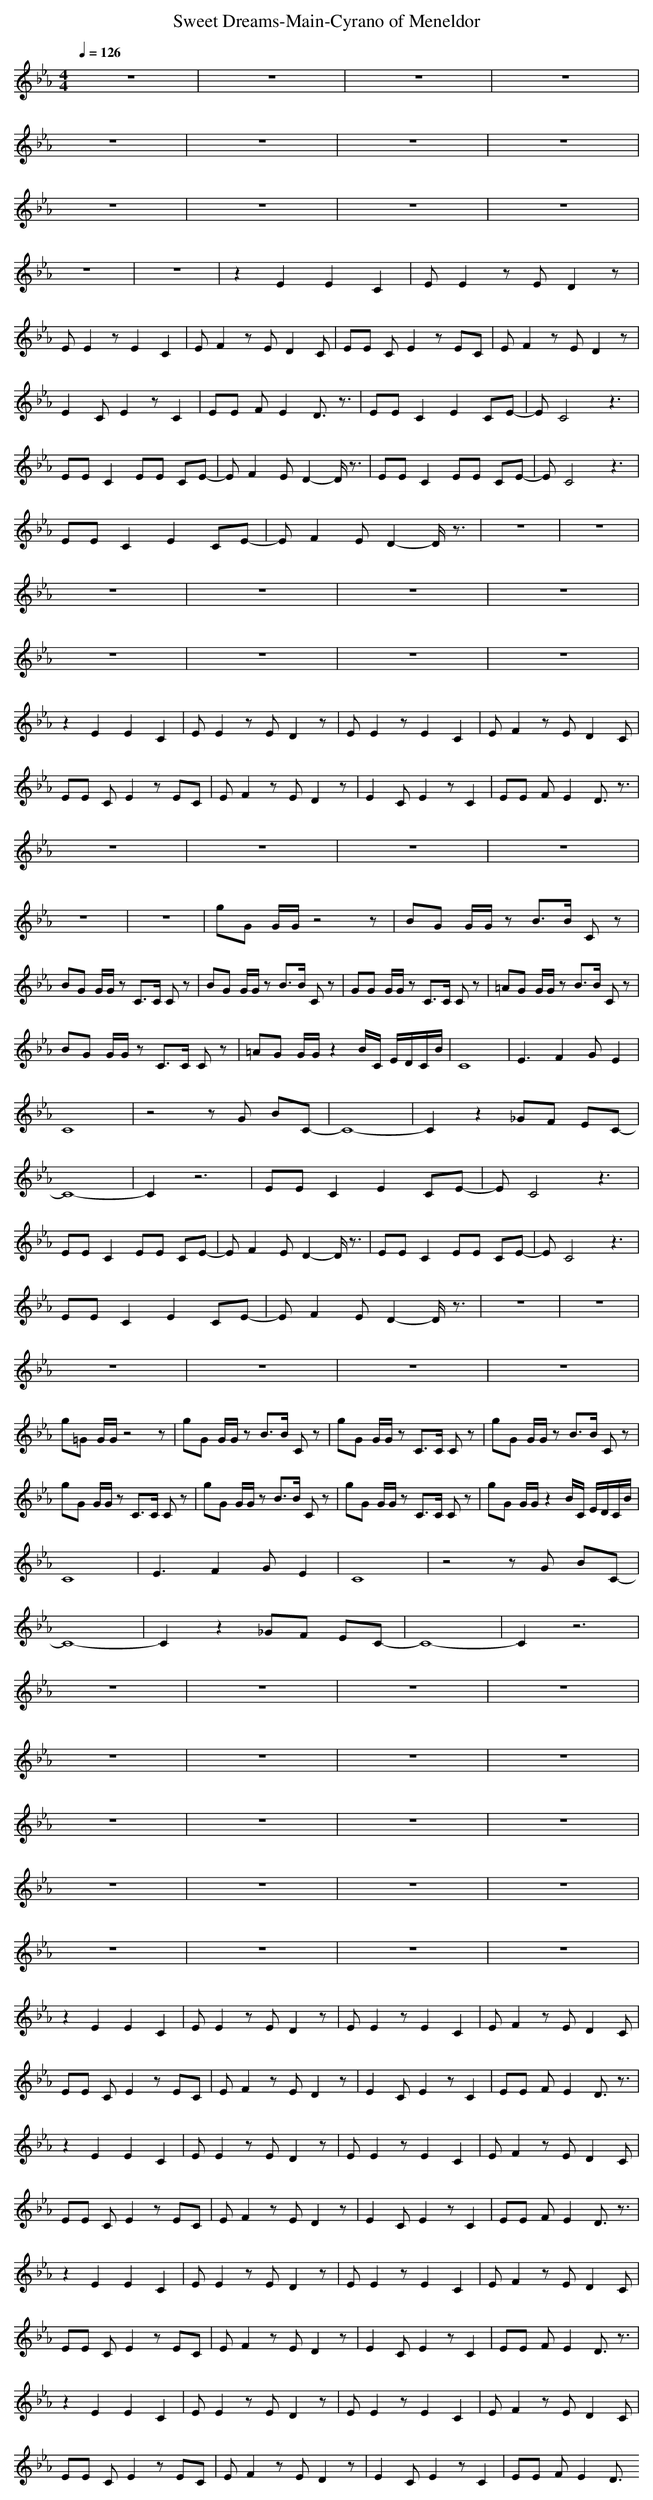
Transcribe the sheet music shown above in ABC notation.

X:1
T: Sweet Dreams-Main-Cyrano of Meneldor
M: 4/4
L: 1/8
Q:1/4=126
K:Eb
V:1
z8|z8|z8|z8|
z8|z8|z8|z8|
z8|z8|z8|z8|
z8|z8|z2 E2 E2 C2|EE2z ED2z|
EE2z E2 C2|EF2z ED2C|EE CE2z EC|EF2z ED2z|
E2 CE2z C2|EE FE2D3/2z3/2|EE C2 E2 CE-|EC4z3|
EE C2 EE CE-|EF2E D2- D/2z3/2|EE C2 EE CE-|EC4z3|
EE C2 E2 CE-|EF2E D2- D/2z3/2|z8|z8|
z8|z8|z8|z8|
z8|z8|z8|z8|
z2 E2 E2 C2|EE2z ED2z|EE2z E2 C2|EF2z ED2C|
EE CE2z EC|EF2z ED2z|E2 CE2z C2|EE FE2D3/2z3/2|
z8|z8|z8|z8|
z8|z8|gG G/2G/2z4z|BG G/2G/2z B3/2B/2 Cz|
BG G/2G/2z C3/2C/2 Cz|BG G/2G/2z B3/2B/2 Cz|GG G/2G/2z C3/2C/2 Cz|=AG G/2G/2z B3/2B/2 Cz|
BG G/2G/2z C3/2C/2 Cz|=AG G/2G/2z2B/2C/2 E/2D/2C/2B/2|C8|E3F2G E2|
C8|z4 zG BC-|C8-|C2 z2 _GF EC-|
C8-|C2 z6|EE C2 E2 CE-|EC4z3|
EE C2 EE CE-|EF2E D2- D/2z3/2|EE C2 EE CE-|EC4z3|
EE C2 E2 CE-|EF2E D2- D/2z3/2|z8|z8|
z8|z8|z8|z8|
g=G G/2G/2z4z|gG G/2G/2z B3/2B/2 Cz|gG G/2G/2z C3/2C/2 Cz|gG G/2G/2z B3/2B/2 Cz|
gG G/2G/2z C3/2C/2 Cz|gG G/2G/2z B3/2B/2 Cz|gG G/2G/2z C3/2C/2 Cz|gG G/2G/2z2B/2C/2 E/2D/2C/2B/2|
C8|E3F2G E2|C8|z4 zG BC-|
C8-|C2 z2 _GF EC-|C8-|C2 z6|
z8|z8|z8|z8|
z8|z8|z8|z8|
z8|z8|z8|z8|
z8|z8|z8|z8|
z8|z8|z8|z8|
z2 E2 E2 C2|EE2z ED2z|EE2z E2 C2|EF2z ED2C|
EE CE2z EC|EF2z ED2z|E2 CE2z C2|EE FE2D3/2z3/2|
z2 E2 E2 C2|EE2z ED2z|EE2z E2 C2|EF2z ED2C|
EE CE2z EC|EF2z ED2z|E2 CE2z C2|EE FE2D3/2z3/2|
z2 E2 E2 C2|EE2z ED2z|EE2z E2 C2|EF2z ED2C|
EE CE2z EC|EF2z ED2z|E2 CE2z C2|EE FE2D3/2z3/2|
z2 E2 E2 C2|EE2z ED2z|EE2z E2 C2|EF2z ED2C|
EE CE2z EC|EF2z ED2z|E2 CE2z C2|EE FE2D3/2
